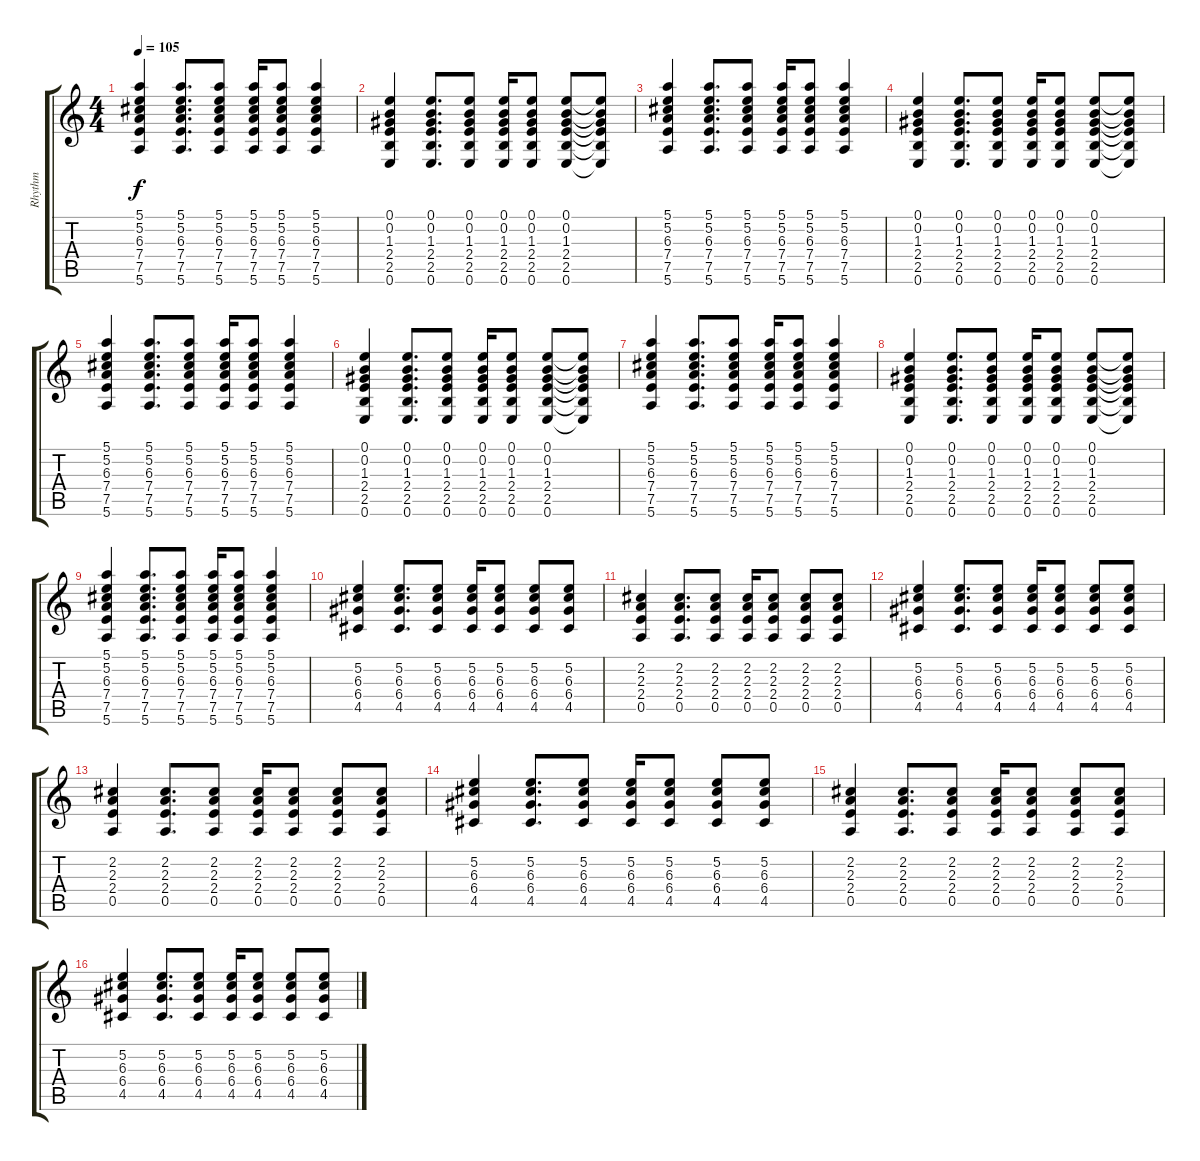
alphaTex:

\track ("Rhythm" "Rhythm") {instrument overdrivenguitar}
\staff {score tabs}
\tuning (E4 B3 G3 D3 A2 E2) {hide}
\ts (4 4)
\tempo 105
\clef g2
\ks c
(5.1 5.2 6.3 7.4 7.5 5.6).4{dy f} (5.1 5.2 6.3 7.4 7.5 5.6).8{d} (5.1 5.2 6.3 7.4 7.5 5.6).8 (5.1 5.2 6.3 7.4 7.5 5.6).16 (5.1 5.2 6.3 7.4 7.5 5.6).8 (5.1 5.2 6.3 7.4 7.5 5.6).4 |
(0.1 0.2 1.3 2.4 2.5 0.6).4 (0.1 0.2 1.3 2.4 2.5 0.6).8{d} (0.1 0.2 1.3 2.4 2.5 0.6).8 (0.1 0.2 1.3 2.4 2.5 0.6).16 (0.1 0.2 1.3 2.4 2.5 0.6).8 (0.1 0.2 1.3 2.4 2.5 0.6).8 (0.1{t} 0.2{t} 1.3{t} 2.4{t} 2.5{t} 0.6{t}).8 |
(5.1 5.2 6.3 7.4 7.5 5.6).4 (5.1 5.2 6.3 7.4 7.5 5.6).8{d} (5.1 5.2 6.3 7.4 7.5 5.6).8 (5.1 5.2 6.3 7.4 7.5 5.6).16 (5.1 5.2 6.3 7.4 7.5 5.6).8 (5.1 5.2 6.3 7.4 7.5 5.6).4 |
(0.1 0.2 1.3 2.4 2.5 0.6).4 (0.1 0.2 1.3 2.4 2.5 0.6).8{d} (0.1 0.2 1.3 2.4 2.5 0.6).8 (0.1 0.2 1.3 2.4 2.5 0.6).16 (0.1 0.2 1.3 2.4 2.5 0.6).8 (0.1 0.2 1.3 2.4 2.5 0.6).8 (0.1{t} 0.2{t} 1.3{t} 2.4{t} 2.5{t} 0.6{t}).8 |
(5.1 5.2 6.3 7.4 7.5 5.6).4 (5.1 5.2 6.3 7.4 7.5 5.6).8{d} (5.1 5.2 6.3 7.4 7.5 5.6).8 (5.1 5.2 6.3 7.4 7.5 5.6).16 (5.1 5.2 6.3 7.4 7.5 5.6).8 (5.1 5.2 6.3 7.4 7.5 5.6).4 |
(0.1 0.2 1.3 2.4 2.5 0.6).4 (0.1 0.2 1.3 2.4 2.5 0.6).8{d} (0.1 0.2 1.3 2.4 2.5 0.6).8 (0.1 0.2 1.3 2.4 2.5 0.6).16 (0.1 0.2 1.3 2.4 2.5 0.6).8 (0.1 0.2 1.3 2.4 2.5 0.6).8 (0.1{t} 0.2{t} 1.3{t} 2.4{t} 2.5{t} 0.6{t}).8 |
(5.1 5.2 6.3 7.4 7.5 5.6).4 (5.1 5.2 6.3 7.4 7.5 5.6).8{d} (5.1 5.2 6.3 7.4 7.5 5.6).8 (5.1 5.2 6.3 7.4 7.5 5.6).16 (5.1 5.2 6.3 7.4 7.5 5.6).8 (5.1 5.2 6.3 7.4 7.5 5.6).4 |
(0.1 0.2 1.3 2.4 2.5 0.6).4 (0.1 0.2 1.3 2.4 2.5 0.6).8{d} (0.1 0.2 1.3 2.4 2.5 0.6).8 (0.1 0.2 1.3 2.4 2.5 0.6).16 (0.1 0.2 1.3 2.4 2.5 0.6).8 (0.1 0.2 1.3 2.4 2.5 0.6).8 (0.1{t} 0.2{t} 1.3{t} 2.4{t} 2.5{t} 0.6{t}).8 |
(5.1 5.2 6.3 7.4 7.5 5.6).4 (5.1 5.2 6.3 7.4 7.5 5.6).8{d} (5.1 5.2 6.3 7.4 7.5 5.6).8 (5.1 5.2 6.3 7.4 7.5 5.6).16 (5.1 5.2 6.3 7.4 7.5 5.6).8 (5.1 5.2 6.3 7.4 7.5 5.6).4 |
(5.2 6.3 6.4 4.5).4 (5.2 6.3 6.4 4.5).8{d} (5.2 6.3 6.4 4.5).8 (5.2 6.3 6.4 4.5).16 (5.2 6.3 6.4 4.5).8 (5.2 6.3 6.4 4.5).8 (5.2 6.3 6.4 4.5).8 |
(2.2 2.3 2.4 0.5).4 (2.2 2.3 2.4 0.5).8{d} (2.2 2.3 2.4 0.5).8 (2.2 2.3 2.4 0.5).16 (2.2 2.3 2.4 0.5).8 (2.2 2.3 2.4 0.5).8 (2.2 2.3 2.4 0.5).8 |
(5.2 6.3 6.4 4.5).4 (5.2 6.3 6.4 4.5).8{d} (5.2 6.3 6.4 4.5).8 (5.2 6.3 6.4 4.5).16 (5.2 6.3 6.4 4.5).8 (5.2 6.3 6.4 4.5).8 (5.2 6.3 6.4 4.5).8 |
(2.2 2.3 2.4 0.5).4 (2.2 2.3 2.4 0.5).8{d} (2.2 2.3 2.4 0.5).8 (2.2 2.3 2.4 0.5).16 (2.2 2.3 2.4 0.5).8 (2.2 2.3 2.4 0.5).8 (2.2 2.3 2.4 0.5).8 |
(5.2 6.3 6.4 4.5).4 (5.2 6.3 6.4 4.5).8{d} (5.2 6.3 6.4 4.5).8 (5.2 6.3 6.4 4.5).16 (5.2 6.3 6.4 4.5).8 (5.2 6.3 6.4 4.5).8 (5.2 6.3 6.4 4.5).8 |
(2.2 2.3 2.4 0.5).4 (2.2 2.3 2.4 0.5).8{d} (2.2 2.3 2.4 0.5).8 (2.2 2.3 2.4 0.5).16 (2.2 2.3 2.4 0.5).8 (2.2 2.3 2.4 0.5).8 (2.2 2.3 2.4 0.5).8 |
(5.2 6.3 6.4 4.5).4 (5.2 6.3 6.4 4.5).8{d} (5.2 6.3 6.4 4.5).8 (5.2 6.3 6.4 4.5).16 (5.2 6.3 6.4 4.5).8 (5.2 6.3 6.4 4.5).8 (5.2 6.3 6.4 4.5).8
